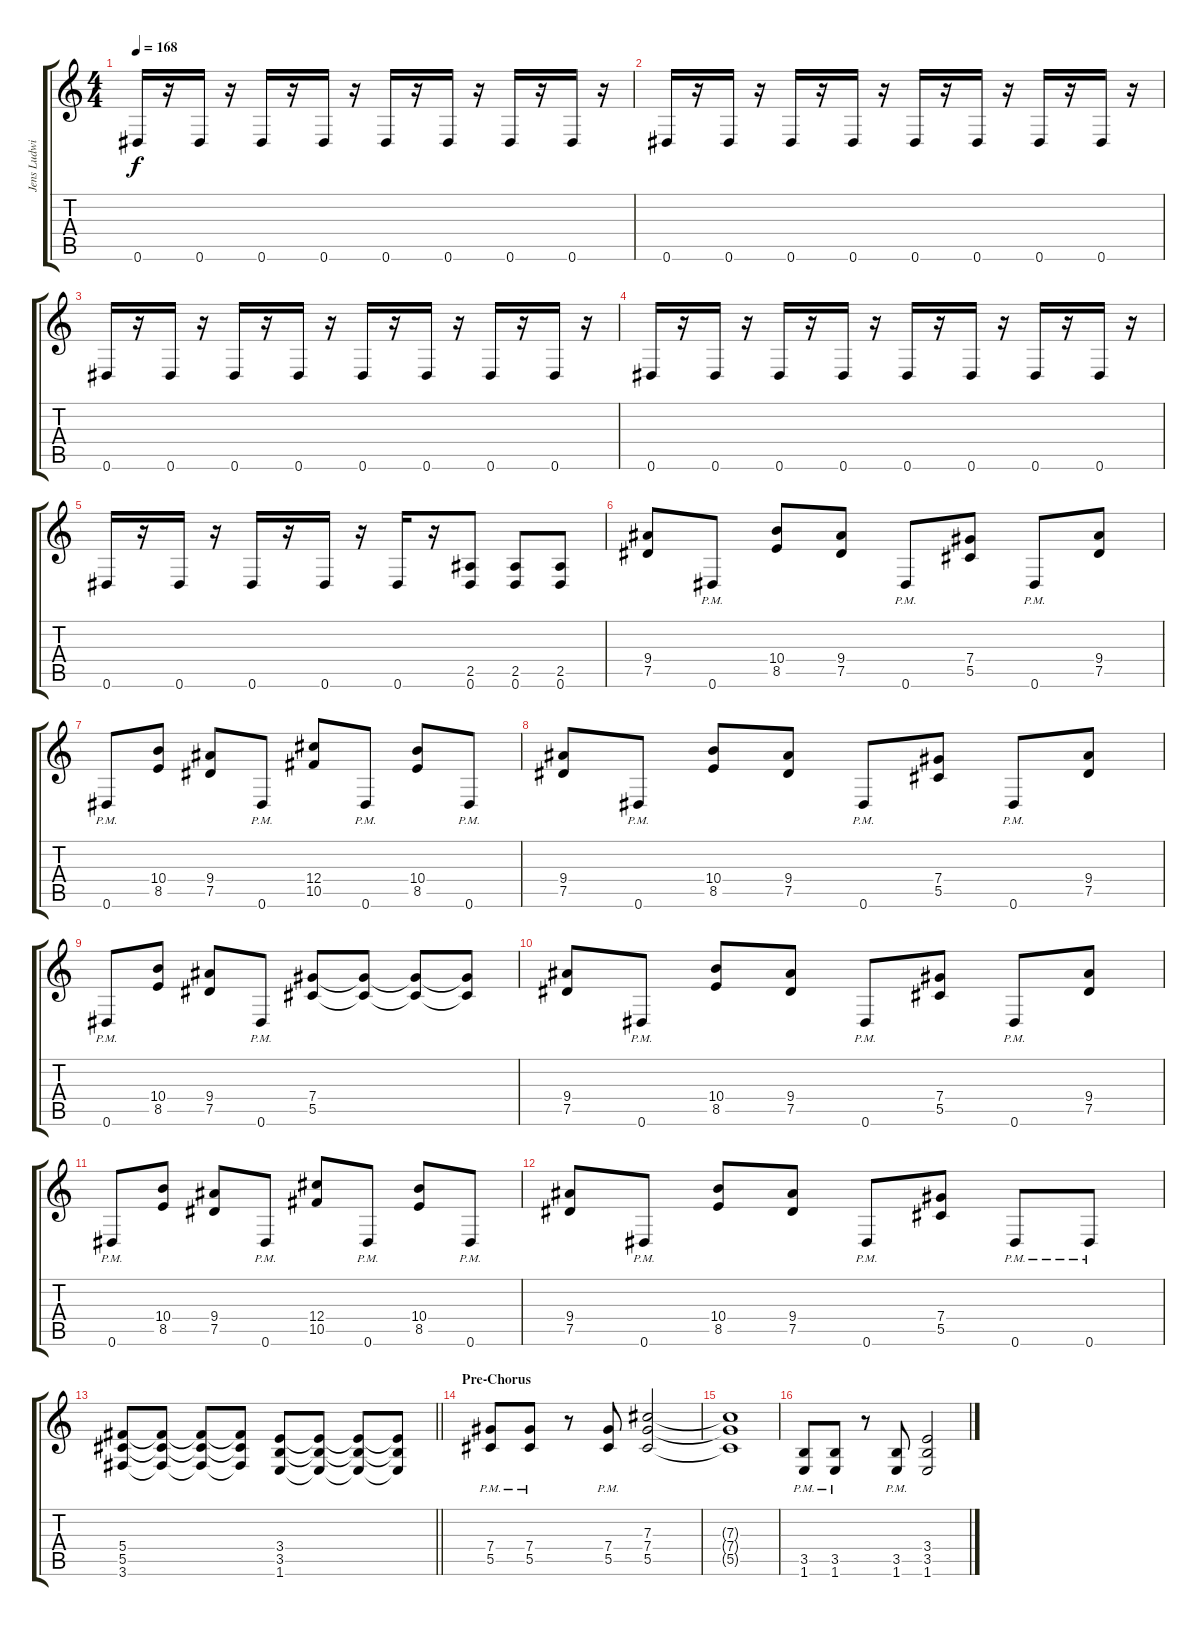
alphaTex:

\track ("Jens Ludwig (?)" "Jens Ludwi") {instrument distortionguitar}
\staff {score tabs}
\tuning (Eb4 Bb3 Gb3 Db3 Ab2 Eb2) {hide}
\ts (4 4)
\tempo 168
\clef g2
\ks c
0.6.16{dy f} r.16 0.6.16 r.16 0.6.16 r.16 0.6.16 r.16 0.6.16 r.16 0.6.16 r.16 0.6.16 r.16 0.6.16 r.16 |
0.6.16 r.16 0.6.16 r.16 0.6.16 r.16 0.6.16 r.16 0.6.16 r.16 0.6.16 r.16 0.6.16 r.16 0.6.16 r.16 |
0.6.16 r.16 0.6.16 r.16 0.6.16 r.16 0.6.16 r.16 0.6.16 r.16 0.6.16 r.16 0.6.16 r.16 0.6.16 r.16 |
0.6.16 r.16 0.6.16 r.16 0.6.16 r.16 0.6.16 r.16 0.6.16 r.16 0.6.16 r.16 0.6.16 r.16 0.6.16 r.16 |
0.6.16 r.16 0.6.16 r.16 0.6.16 r.16 0.6.16 r.16 0.6.16 r.16 (2.5 0.6).8 (2.5 0.6).8 (2.5 0.6).8 |
(9.4 7.5).8 0.6{pm}.8 (10.4 8.5).8 (9.4 7.5).8 0.6{pm}.8 (7.4 5.5).8 0.6{pm}.8 (9.4 7.5).8 |
0.6{pm}.8 (10.4 8.5).8 (9.4 7.5).8 0.6{pm}.8 (12.4 10.5).8 0.6{pm}.8 (10.4 8.5).8 0.6{pm}.8 |
(9.4 7.5).8 0.6{pm}.8 (10.4 8.5).8 (9.4 7.5).8 0.6{pm}.8 (7.4 5.5).8 0.6{pm}.8 (9.4 7.5).8 |
0.6{pm}.8 (10.4 8.5).8 (9.4 7.5).8 0.6{pm}.8 (7.4 5.5).8 (7.4{t} 5.5{t}).8 (7.4{t} 5.5{t}).8 (7.4{t} 5.5{t}).8 |
(9.4 7.5).8 0.6{pm}.8 (10.4 8.5).8 (9.4 7.5).8 0.6{pm}.8 (7.4 5.5).8 0.6{pm}.8 (9.4 7.5).8 |
0.6{pm}.8 (10.4 8.5).8 (9.4 7.5).8 0.6{pm}.8 (12.4 10.5).8 0.6{pm}.8 (10.4 8.5).8 0.6{pm}.8 |
(9.4 7.5).8 0.6{pm}.8 (10.4 8.5).8 (9.4 7.5).8 0.6{pm}.8 (7.4 5.5).8 0.6{pm}.8 0.6{pm}.8 |
\barLineRight lightlight
(5.4 5.5 3.6).8 (5.4{t} 5.5{t} 3.6{t}).8 (5.4{t} 5.5{t} 3.6{t}).8 (5.4{t} 5.5{t} 3.6{t}).8 (3.4 3.5 1.6).8 (3.4{t} 3.5{t} 1.6{t}).8 (3.4{t} 3.5{t} 1.6{t}).8 (3.4{t} 3.5{t} 1.6{t}).8 |
\section ("" "Pre-Chorus")
(7.4{pm} 5.5{pm}).8 (7.4{pm} 5.5{pm}).8 r.8 (7.4{pm} 5.5{pm}).8 (7.3 7.4 5.5).2 |
(7.3{t} 7.4{t} 5.5{t}).1 |
(3.5{pm} 1.6{pm}).8 (3.5{pm} 1.6{pm}).8 r.8 (3.5{pm} 1.6{pm}).8 (3.4 3.5 1.6).2
